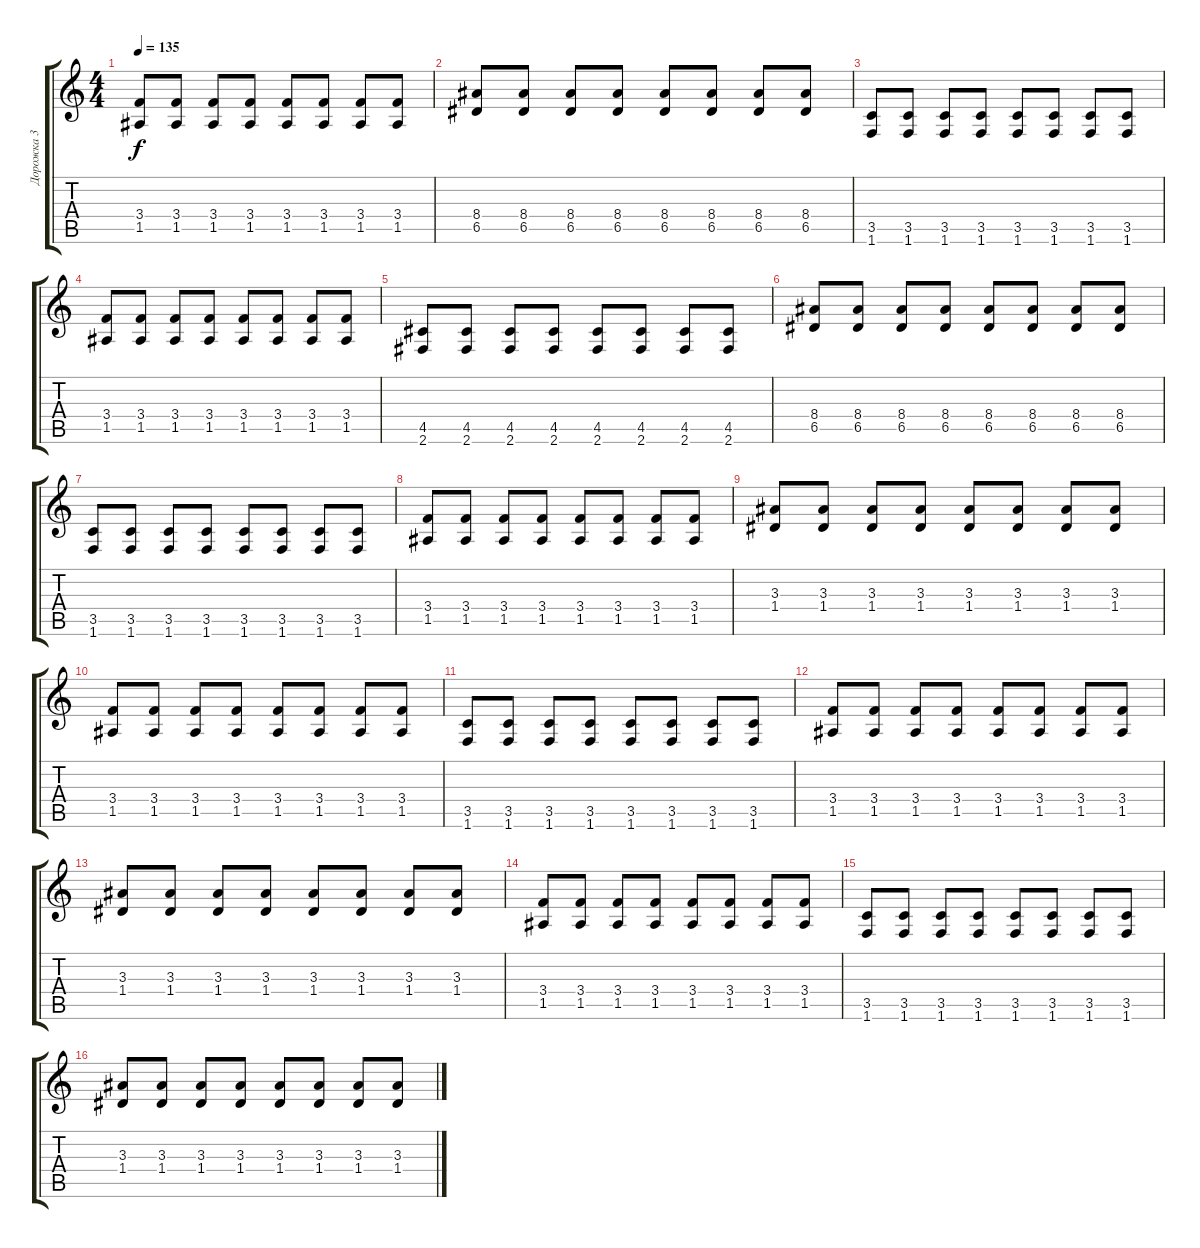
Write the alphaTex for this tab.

\track ("Дорожка 3" "Дорожка 3") {instrument distortionguitar}
\staff {score tabs}
\tuning (E4 B3 G3 D3 A2 E2) {hide}
\ts (4 4)
\tempo 135
\clef g2
\ks c
(3.4 1.5).8{dy f} (3.4 1.5).8 (3.4 1.5).8 (3.4 1.5).8 (3.4 1.5).8 (3.4 1.5).8 (3.4 1.5).8 (3.4 1.5).8 |
(8.4 6.5).8 (8.4 6.5).8 (8.4 6.5).8 (8.4 6.5).8 (8.4 6.5).8 (8.4 6.5).8 (8.4 6.5).8 (8.4 6.5).8 |
(3.5 1.6).8 (3.5 1.6).8 (3.5 1.6).8 (3.5 1.6).8 (3.5 1.6).8 (3.5 1.6).8 (3.5 1.6).8 (3.5 1.6).8 |
(3.4 1.5).8 (3.4 1.5).8 (3.4 1.5).8 (3.4 1.5).8 (3.4 1.5).8 (3.4 1.5).8 (3.4 1.5).8 (3.4 1.5).8 |
(4.5 2.6).8 (4.5 2.6).8 (4.5 2.6).8 (4.5 2.6).8 (4.5 2.6).8 (4.5 2.6).8 (4.5 2.6).8 (4.5 2.6).8 |
(8.4 6.5).8 (8.4 6.5).8 (8.4 6.5).8 (8.4 6.5).8 (8.4 6.5).8 (8.4 6.5).8 (8.4 6.5).8 (8.4 6.5).8 |
(3.5 1.6).8 (3.5 1.6).8 (3.5 1.6).8 (3.5 1.6).8 (3.5 1.6).8 (3.5 1.6).8 (3.5 1.6).8 (3.5 1.6).8 |
(3.4 1.5).8 (3.4 1.5).8 (3.4 1.5).8 (3.4 1.5).8 (3.4 1.5).8 (3.4 1.5).8 (3.4 1.5).8 (3.4 1.5).8 |
(3.3 1.4).8 (3.3 1.4).8 (3.3 1.4).8 (3.3 1.4).8 (3.3 1.4).8 (3.3 1.4).8 (3.3 1.4).8 (3.3 1.4).8 |
(3.4 1.5).8 (3.4 1.5).8 (3.4 1.5).8 (3.4 1.5).8 (3.4 1.5).8 (3.4 1.5).8 (3.4 1.5).8 (3.4 1.5).8 |
(3.5 1.6).8 (3.5 1.6).8 (3.5 1.6).8 (3.5 1.6).8 (3.5 1.6).8 (3.5 1.6).8 (3.5 1.6).8 (3.5 1.6).8 |
(3.4 1.5).8 (3.4 1.5).8 (3.4 1.5).8 (3.4 1.5).8 (3.4 1.5).8 (3.4 1.5).8 (3.4 1.5).8 (3.4 1.5).8 |
(3.3 1.4).8 (3.3 1.4).8 (3.3 1.4).8 (3.3 1.4).8 (3.3 1.4).8 (3.3 1.4).8 (3.3 1.4).8 (3.3 1.4).8 |
(3.4 1.5).8 (3.4 1.5).8 (3.4 1.5).8 (3.4 1.5).8 (3.4 1.5).8 (3.4 1.5).8 (3.4 1.5).8 (3.4 1.5).8 |
(3.5 1.6).8 (3.5 1.6).8 (3.5 1.6).8 (3.5 1.6).8 (3.5 1.6).8 (3.5 1.6).8 (3.5 1.6).8 (3.5 1.6).8 |
(3.3 1.4).8 (3.3 1.4).8 (3.3 1.4).8 (3.3 1.4).8 (3.3 1.4).8 (3.3 1.4).8 (3.3 1.4).8 (3.3 1.4).8
